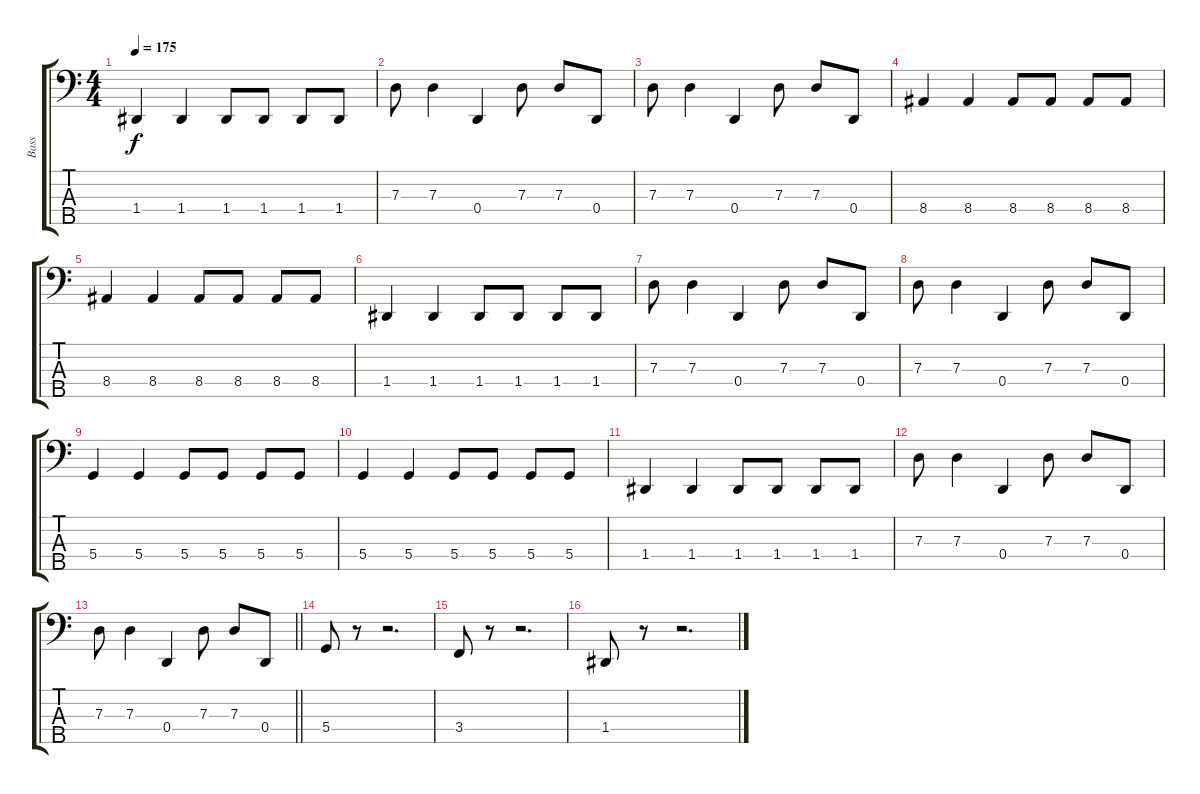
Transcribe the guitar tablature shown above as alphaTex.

\track ("Bass" "Bass") {instrument electricbassfinger}
\staff {score tabs}
\tuning (F2 C2 G1 D1 A0) {hide}
\ts (4 4)
\tempo 175
\clef f4
\ks c
1.4.4{dy f} 1.4.4 1.4.8 1.4.8 1.4.8 1.4.8 |
7.3.8 7.3.4 0.4.4 7.3.8 7.3.8 0.4.8 |
7.3.8 7.3.4 0.4.4 7.3.8 7.3.8 0.4.8 |
8.4.4 8.4.4 8.4.8 8.4.8 8.4.8 8.4.8 |
8.4.4 8.4.4 8.4.8 8.4.8 8.4.8 8.4.8 |
1.4.4 1.4.4 1.4.8 1.4.8 1.4.8 1.4.8 |
7.3.8 7.3.4 0.4.4 7.3.8 7.3.8 0.4.8 |
7.3.8 7.3.4 0.4.4 7.3.8 7.3.8 0.4.8 |
5.4.4 5.4.4 5.4.8 5.4.8 5.4.8 5.4.8 |
5.4.4 5.4.4 5.4.8 5.4.8 5.4.8 5.4.8 |
1.4.4 1.4.4 1.4.8 1.4.8 1.4.8 1.4.8 |
7.3.8 7.3.4 0.4.4 7.3.8 7.3.8 0.4.8 |
\barLineRight lightlight
7.3.8 7.3.4 0.4.4 7.3.8 7.3.8 0.4.8 |
5.4.8 r.8 r.2{d} |
3.4.8 r.8 r.2{d} |
1.4.8 r.8 r.2{d}
